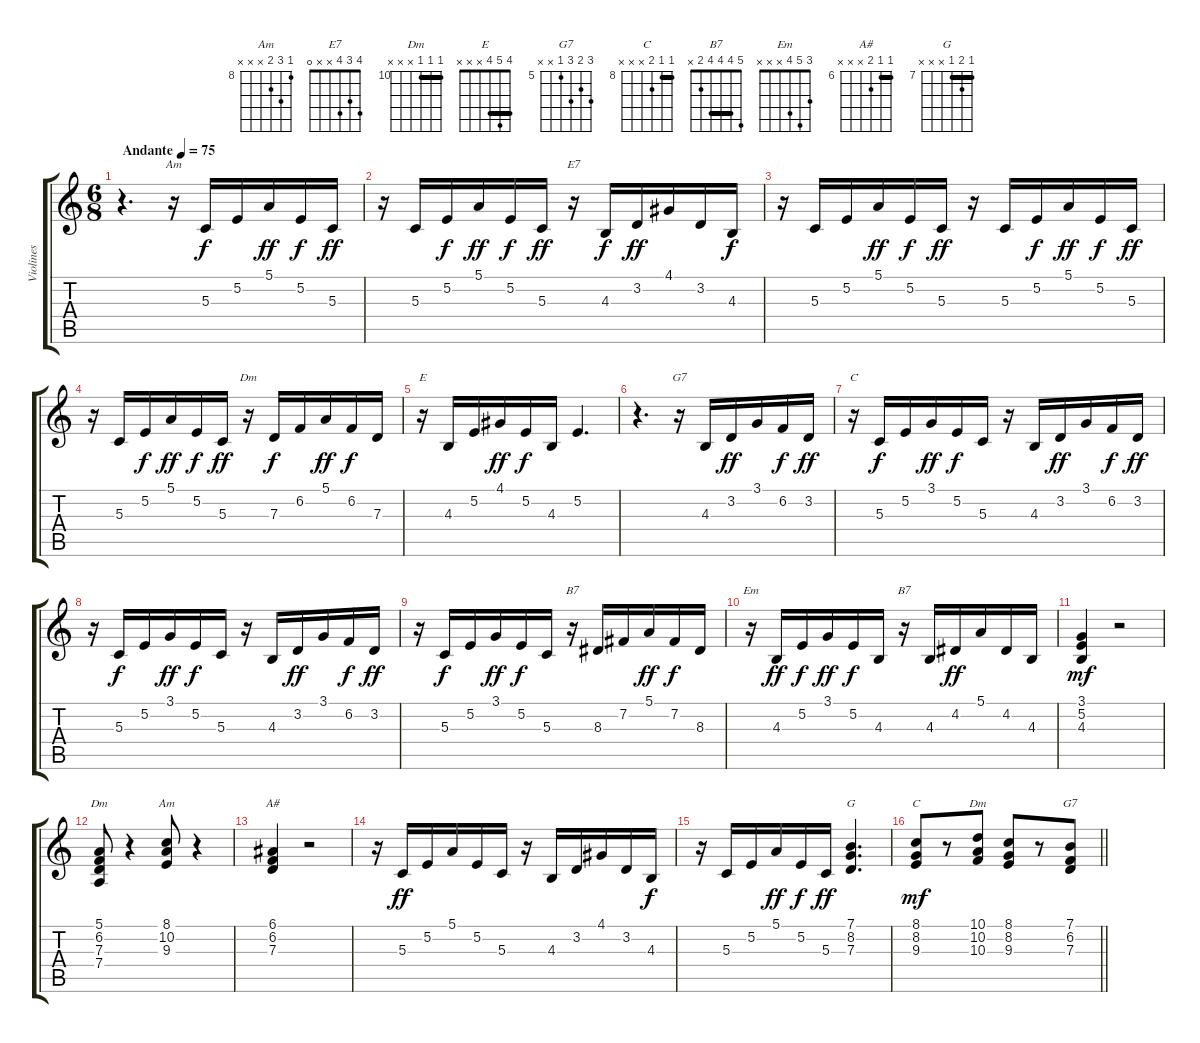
\track ("Violines" "Violines") {instrument stringensemble1}
\staff {score tabs}
\tuning (E4 B3 G3 D3 A2 E2) {hide}
\chord ("Am" 5 5 5 x x x) {barre 5}
\chord ("E7" 4 3 4 x x 0)
\chord ("Dm" 5 6 7 x x x) {firstfret 5}
\chord ("E" 4 5 4 x x x) {barre 4}
\chord ("G7" 3 3 4 3 x x) {barre 3}
\chord ("C" 3 5 5 x x x)
\chord ("B7" 5 7 8 x x 7) {firstfret 5}
\chord ("Em" 3 5 4 x x x)
\chord ("B7" 5 4 4 4 2 x) {barre 4}
\chord ("Dm" 5 6 7 7 x x) {firstfret 5}
\chord ("Am" 8 10 9 x x x) {firstfret 8}
\chord ("A#" 6 6 7 x x x) {firstfret 6 barre 6}
\chord ("G" 7 8 7 x x x) {firstfret 7 barre 7}
\chord ("C" 8 8 9 x x x) {firstfret 8 barre 8}
\chord ("Dm" 10 10 10 x x x) {firstfret 10 barre 10}
\chord ("G7" 7 6 7 5 x x) {firstfret 5}
\ts (6 8)
\tempo (75 "Andante")
\clef g2
\ks c
r.4{d dy f instrument stringensemble1} r.16{ch "Am"} 5.3.16 5.2.16 5.1.16{dy ff} 5.2.16{dy f volume 10} 5.3.16{dy ff} |
r.16 5.3.16 5.2.16{dy f} 5.1.16{dy ff} 5.2.16{dy f} 5.3.16{dy ff} r.16{ch "E7"} 4.3.16{dy f} 3.2.16{dy ff} 4.1.16 3.2.16 4.3.16{dy f} |
r.16 5.3.16{volume 12} 5.2.16 5.1.16{dy ff} 5.2.16{dy f} 5.3.16{dy ff} r.16 5.3.16 5.2.16{dy f} 5.1.16{dy ff} 5.2.16{dy f} 5.3.16{dy ff} |
r.16 5.3.16 5.2.16{dy f} 5.1.16{dy ff} 5.2.16{dy f} 5.3.16{dy ff} r.16{ch "Dm"} 7.3.16{dy f} 6.2.16 5.1.16{dy ff} 6.2.16{dy f} 7.3.16 |
r.16{ch "E"} 4.3.16 5.2.16 4.1.16{dy ff} 5.2.16{dy f} 4.3.16 5.2.4{d} |
r.4{d} r.16{ch "G7"} 4.3.16 3.2.16{dy ff} 3.1.16 6.2.16{dy f} 3.2.16{dy ff} |
r.16{ch "C"} 5.3.16{dy f} 5.2.16 3.1.16{dy ff} 5.2.16{dy f} 5.3.16 r.16 4.3.16 3.2.16{dy ff} 3.1.16 6.2.16{dy f} 3.2.16{dy ff} |
r.16 5.3.16{dy f} 5.2.16 3.1.16{dy ff} 5.2.16{dy f} 5.3.16 r.16 4.3.16 3.2.16{dy ff} 3.1.16 6.2.16{dy f} 3.2.16{dy ff} |
r.16 5.3.16{dy f} 5.2.16 3.1.16{dy ff} 5.2.16{dy f} 5.3.16 r.16{ch "B7"} 8.3.16 7.2.16 5.1.16{dy ff} 7.2.16{dy f} 8.3.16 |
r.16{ch "Em"} 4.3.16{dy ff} 5.2.16{dy f} 3.1.16{dy ff} 5.2.16{dy f} 4.3.16 r.16{ch "B7"} 4.3.16 4.2.16{dy ff} 5.1.16 4.2.16 4.3.16 |
(3.1 5.2 4.3).4{dy mf} r.2 |
(5.1 6.2 7.3 7.4).8{ch "Dm"} r.4 (8.1 10.2 9.3).8{ch "Am"} r.4 |
(6.1 6.2 7.3).4{ch "A#"} r.2 |
r.16 5.3.16{dy ff} 5.2.16 5.1.16 5.2.16 5.3.16 r.16 4.3.16 3.2.16 4.1.16 3.2.16 4.3.16{dy f} |
r.16 5.3.16 5.2.16 5.1.16{dy ff} 5.2.16{dy f} 5.3.16{dy ff} (7.1 8.2 7.3).4{d ch "G"} |
\barLineRight lightlight
(8.1 8.2 9.3).8{ch "C" dy mf} r.8 (10.1 10.2 10.3).8{ch "Dm"} (8.1 8.2 9.3).8 r.8 (7.1 6.2 7.3).8{ch "G7"}
